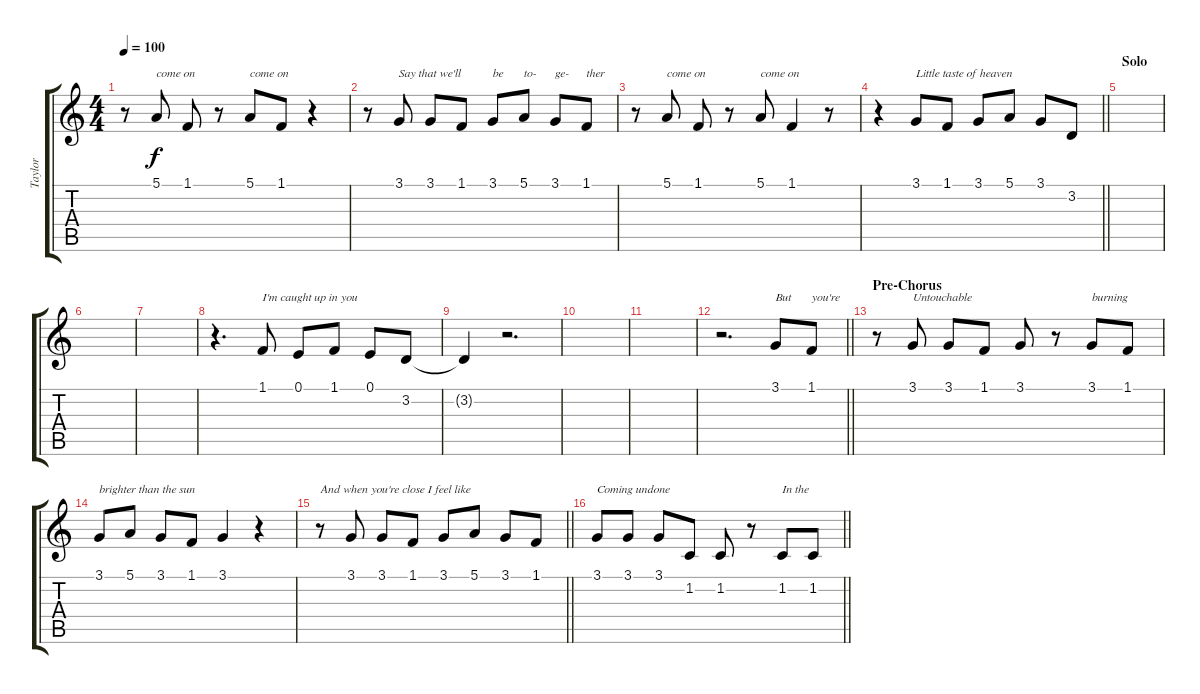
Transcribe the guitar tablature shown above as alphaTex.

\track ("Taylor" "Taylor") {instrument clarinet}
\staff {score tabs}
\tuning (E4 B3 G3 D3 A2 E2) {hide}
\ts (4 4)
\tempo 100
\clef g2
\ks c
r.8{dy f} 5.1.8{txt "come on"} 1.1.8 r.8 5.1.8{txt "come on "} 1.1.8 r.4 |
r.8 3.1.8{txt "Say that we'll"} 3.1.8 1.1.8 3.1.8{txt "be"} 5.1.8{txt "to-"} 3.1.8{txt "ge-"} 1.1.8{txt "ther"} |
r.8 5.1.8{txt "come on"} 1.1.8 r.8 5.1.8{txt "come on"} 1.1.4 r.8 |
\barLineRight lightlight
r.4 3.1.8{txt "Little taste of heaven"} 1.1.8 3.1.8 5.1.8 3.1.8 3.2.8 |
\section ("" "Solo")
|
|
|
r.4{d} 1.1.8{txt "I'm caught up in you"} 0.1.8 1.1.8 0.1.8 3.2.8 |
3.2{t}.4 r.2{d} |
|
|
\barLineRight lightlight
r.2{d} 3.1.8{txt "But"} 1.1.8{txt "you're "} |
\section ("" "Pre-Chorus")
r.8 3.1.8{txt "Untouchable"} 3.1.8 1.1.8 3.1.8 r.8 3.1.8{txt "burning"} 1.1.8 |
3.1.8{txt "brighter than the sun"} 5.1.8 3.1.8 1.1.8 3.1.4 r.4 |
\barLineRight lightlight
r.8{txt "And when you're close I feel like"} 3.1.8 3.1.8 1.1.8 3.1.8 5.1.8 3.1.8 1.1.8 |
\barLineRight lightlight
3.1.8{txt "Coming undone"} 3.1.8 3.1.8 1.2.8 1.2.8 r.8 1.2.8{txt "In the"} 1.2.8
